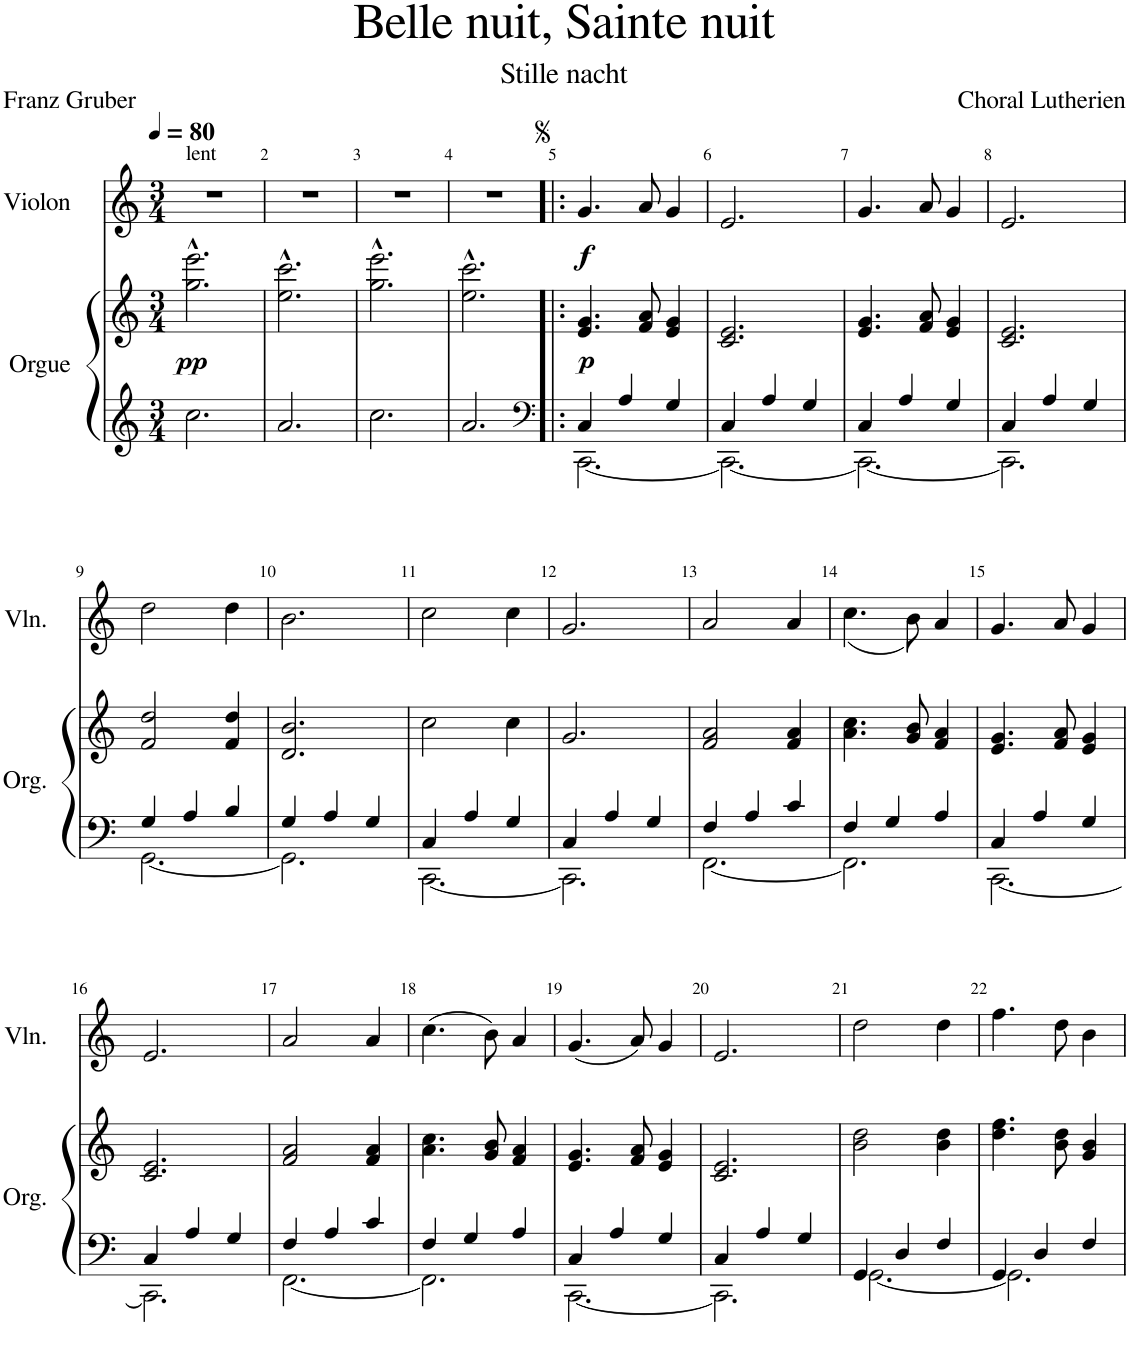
**kern	**kern	**dynam	**kern	**dynam
*part2	*part2	*part2	*part1	*part1
*staff3	*staff2	*staff2/3	*staff1	*staff1
*I"Orgue	*	*	*I"Violon	*
*I'Org.	*	*	*I'Vln.	*
*clefG2	*clefG2	*	*clefG2	*
*k[]	*k[]	*	*k[]	*
*M3/4	*M3/4	*	*M3/4	*
*MM80	*MM80	*	*MM80	*
=1	=1	=1	=1	=1
!	!	!	!LO:TX:a:t=lent	!
!	!	!LO:DY:b	!	!
2.cc\	2.gg\^^ 2.eee\^^	pp	2.r	.
=2	=2	=2	=2	=2
2.a/	2.ee\^^ 2.ccc\^^	.	2.r	.
=3	=3	=3	=3	=3
2.cc\	2.gg\^^ 2.eee\^^	.	2.r	.
=4	=4	=4	=4	=4
2.a/	2.ee\^^ 2.ccc\^^	.	2.r	.
=5!|:	=5!|:	=5!|:	=5!|:	=5!|:
*clefF4	*	*	*	*
*^	*	*	*	*
!	!	!	!LO:DY:b	!	!LO:DY:b
4C/	[2.CC\	4.e/ 4.g/	p	4.g/	f
4A/	.	.	.	.	.
.	.	8f/ 8a/	.	8a/	.
4G/	.	4e/ 4g/	.	4g/	.
=6	=6	=6	=6	=6	=6
4C/	2.CC\_	2.c/ 2.e/	.	2.e/	.
4A/	.	.	.	.	.
4G/	.	.	.	.	.
=7	=7	=7	=7	=7	=7
4C/	2.CC\_	4.e/ 4.g/	.	4.g/	.
4A/	.	.	.	.	.
.	.	8f/ 8a/	.	8a/	.
4G/	.	4e/ 4g/	.	4g/	.
=8	=8	=8	=8	=8	=8
4C/	2.CC\]	2.c/ 2.e/	.	2.e/	.
4A/	.	.	.	.	.
4G/	.	.	.	.	.
!!LO:LB:g=z
=9	=9	=9	=9	=9	=9
4G/	[2.GG\	2f/ 2dd/	.	2dd\	.
4A/	.	.	.	.	.
4B/	.	4f/ 4dd/	.	4dd\	.
=10	=10	=10	=10	=10	=10
4G/	2.GG\]	2.d/ 2.b/	.	2.b\	.
4A/	.	.	.	.	.
4G/	.	.	.	.	.
=11	=11	=11	=11	=11	=11
4C/	[2.CC\	2cc\	.	2cc\	.
4A/	.	.	.	.	.
4G/	.	4cc\	.	4cc\	.
=12	=12	=12	=12	=12	=12
4C/	2.CC\]	2.g/	.	2.g/	.
4A/	.	.	.	.	.
4G/	.	.	.	.	.
=13	=13	=13	=13	=13	=13
4F/	[2.FF\	2f/ 2a/	.	2a/	.
4A/	.	.	.	.	.
4c/	.	4f/ 4a/	.	4a/	.
=14	=14	=14	=14	=14	=14
4F/	2.FF\]	4.a\ 4.cc\	.	(<4.cc\	.
4G/	.	.	.	.	.
.	.	8g/ 8b/	.	8b\)	.
4A/	.	4f/ 4a/	.	4a/	.
=15	=15	=15	=15	=15	=15
4C/	[2.CC\	4.e/ 4.g/	.	4.g/	.
4A/	.	.	.	.	.
.	.	8f/ 8a/	.	8a/	.
4G/	.	4e/ 4g/	.	4g/	.
!!LO:LB:g=z
=16	=16	=16	=16	=16	=16
4C/	2.CC\]	2.c/ 2.e/	.	2.e/	.
4A/	.	.	.	.	.
4G/	.	.	.	.	.
=17	=17	=17	=17	=17	=17
4F/	[2.FF\	2f/ 2a/	.	2a/	.
4A/	.	.	.	.	.
4c/	.	4f/ 4a/	.	4a/	.
=18	=18	=18	=18	=18	=18
4F/	2.FF\]	4.a\ 4.cc\	.	(>4.cc\	.
4G/	.	.	.	.	.
.	.	8g/ 8b/	.	8b\)	.
4A/	.	4f/ 4a/	.	4a/	.
=19	=19	=19	=19	=19	=19
4C/	[2.CC\	4.e/ 4.g/	.	(4.g/	.
4A/	.	.	.	.	.
.	.	8f/ 8a/	.	8a/)	.
4G/	.	4e/ 4g/	.	4g/	.
=20	=20	=20	=20	=20	=20
4C/	2.CC\]	2.c/ 2.e/	.	2.e/	.
4A/	.	.	.	.	.
4G/	.	.	.	.	.
=21	=21	=21	=21	=21	=21
4GG/	[2.GG\	2b\ 2dd\	.	2dd\	.
4D/	.	.	.	.	.
4F/	.	4b\ 4dd\	.	4dd\	.
=22	=22	=22	=22	=22	=22
4GG/	2.GG\]	4.dd\ 4.ff\	.	4.ff\	.
4D/	.	.	.	.	.
.	.	8b\ 8dd\	.	8dd\	.
4F/	.	4g/ 4b/	.	4b\	.
*v	*v	*	*	*	*
=	=	=	=	=
*-	*-	*-	*-	*-
